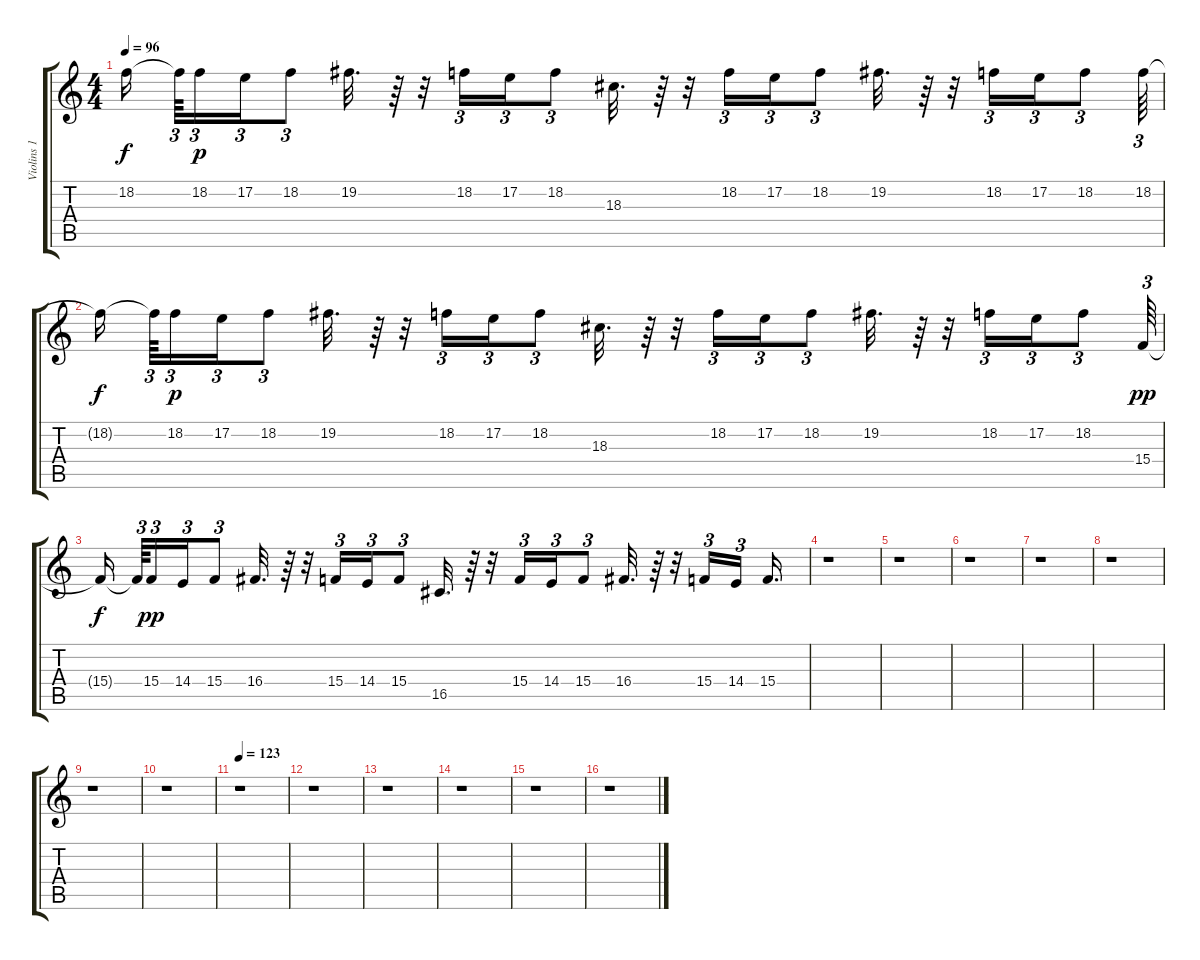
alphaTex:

\track ("Violins 1" "Violins 1") {instrument stringensemble1}
\staff {score tabs}
\tuning (E4 B3 G3 D3 A2 E2) {hide}
\ts (4 4)
\tempo 96
\clef g2
\ks c
18.2{t}.16{dy f beam splitsecondary} 18.2{t}.64{tu (3 2)} 18.2.16{tu (3 2) dy p} 17.2.16{tu (3 2)} 18.2.8{tu (3 2)} 19.2.32{d} r.64 r.32 18.2.16{tu (3 2)} 17.2.16{tu (3 2)} 18.2.8{tu (3 2)} 18.3.32{d} r.64 r.32 18.2.16{tu (3 2)} 17.2.16{tu (3 2)} 18.2.8{tu (3 2)} 19.2.32{d} r.64 r.32 18.2.16{tu (3 2)} 17.2.16{tu (3 2)} 18.2.8{tu (3 2)} 18.2.64{tu (3 2)} |
18.2{t}.16{dy f beam splitsecondary} 18.2{t}.64{tu (3 2)} 18.2.16{tu (3 2) dy p} 17.2.16{tu (3 2)} 18.2.8{tu (3 2)} 19.2.32{d} r.64 r.32 18.2.16{tu (3 2)} 17.2.16{tu (3 2)} 18.2.8{tu (3 2)} 18.3.32{d} r.64 r.32 18.2.16{tu (3 2)} 17.2.16{tu (3 2)} 18.2.8{tu (3 2)} 19.2.32{d} r.64 r.32 18.2.16{tu (3 2)} 17.2.16{tu (3 2)} 18.2.8{tu (3 2)} 15.4.64{tu (3 2) dy pp} |
15.4{t}.16{dy f beam splitsecondary} 15.4{t}.64{tu (3 2)} 15.4.16{tu (3 2) dy pp} 14.4.16{tu (3 2)} 15.4.8{tu (3 2)} 16.4.32{d} r.64 r.32 15.4.16{tu (3 2)} 14.4.16{tu (3 2)} 15.4.8{tu (3 2)} 16.5.32{d} r.64 r.32 15.4.16{tu (3 2)} 14.4.16{tu (3 2)} 15.4.8{tu (3 2)} 16.4.32{d} r.64 r.32 15.4.16{tu (3 2)} 14.4.16{tu (3 2) beam splitsecondary} 15.4.16{d} |
r.1 |
r.1 |
r.1 |
r.1 |
r.1 |
r.1 |
r.1 |
\tempo 123
r.1 |
r.1 |
r.1 |
r.1 |
r.1 |
r.1
